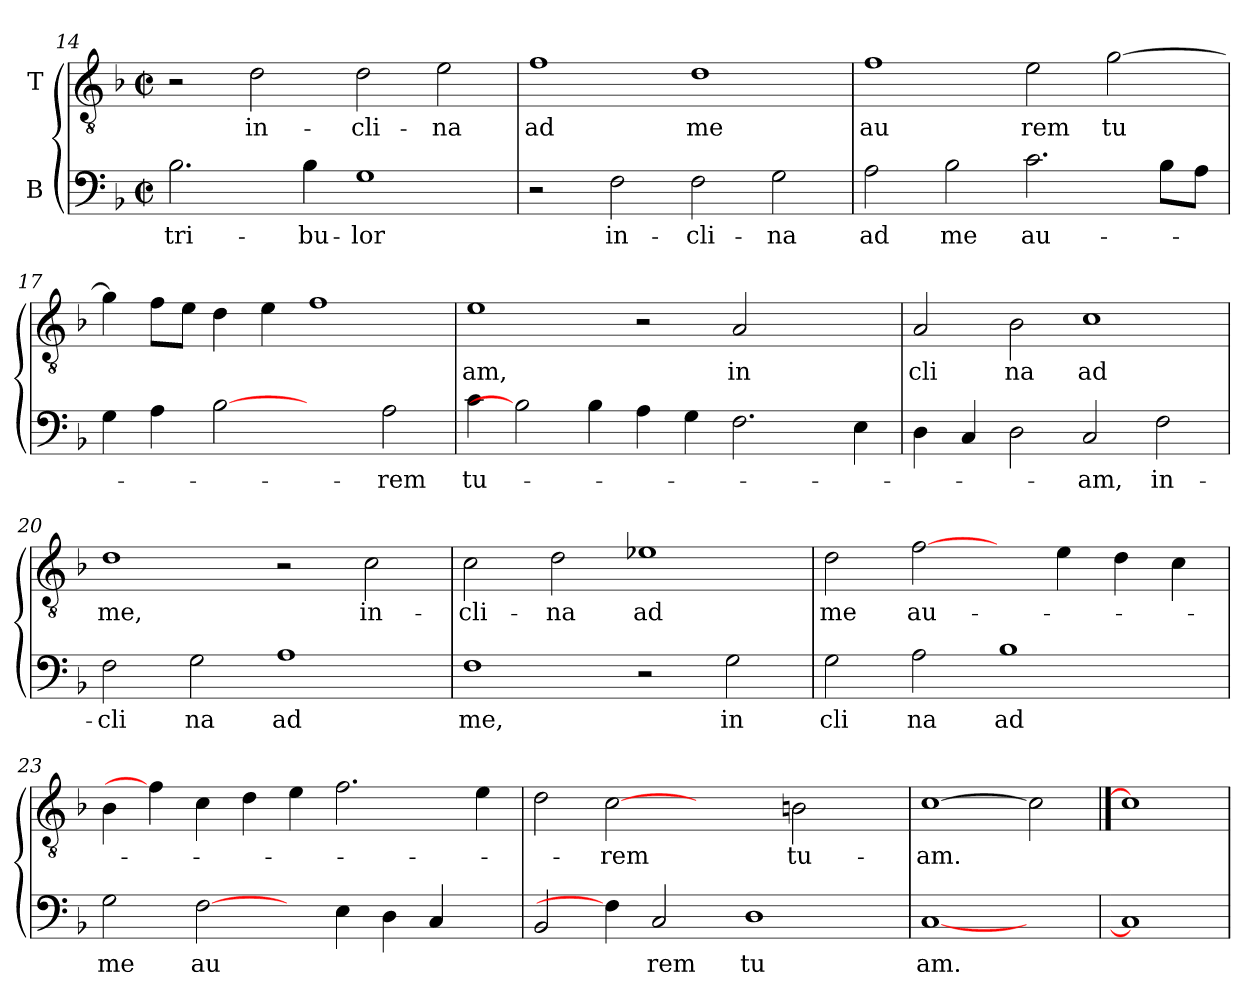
**kern	**text	**kern	**text
*part2	*part2	*part1	*part1
*staff2	*staff2	*staff1	*staff1
*I"B	*	*I"T	*
*clefF4	*	*clefGv2	*
*k[b-]	*	*k[b-]	*
*F:	*	*F:	*
*M2/2	*	*M2/2	*
*met(c|)	*	*met(c|)	*
=14	=14	=14	=14
!	!LO:LY:b:cj	!	!
2.B-\	tri-	2r	.
!	!	!	!LO:LY:b:cj
.	.	2d\	in-
!	!LO:LY:b:cj	!	!
4B-\	-bu-	.	.
!	!LO:LY:b:cj	!	!LO:LY:b:cj
1G	-lor	2d\	-cli-
!	!	!	!LO:LY:b:cj
.	.	2e\	-na
!!LO:LB:g=z
=15	=15	=15	=15
!	!	!	!LO:LY:b:cj
2r	.	1f	ad
!	!LO:LY:b:cj	!	!
2F\	in-	.	.
!	!LO:LY:b:cj	!	!LO:LY:b:cj
2F\	-cli-	1d	me
!	!LO:LY:b:cj	!	!
2G\	-na	.	.
=16	=16	=16	=16
!	!LO:LY:b:cj	!	!LO:LY:b:cj
2A\	ad	1f	au
!	!LO:LY:b:cj	!	!
2B-\	me	.	.
!	!LO:LY:b:cj	!	!LO:LY:b:cj
2.c\	au-	2e\	rem
!	!	!	!LO:LY:b:cj
.	.	[>2g\	tu
8B-\L	.	.	.
8A\J	.	.	.
=17	=17	=17	=17
4G\	.	4g\]	.
4A\	.	8f\L	.
.	.	8e\J	.
[2B-	.	4d\	.
.	.	4e\	.
2ryy	.	1f	.
!	!LO:LY:b:cj	!	!
2A\	-rem	.	.
=18	=18	=18	=18
!	!LO:LY:b:cj	!	!LO:LY:b:cj
4c\	tu-	1e	am,
2B-]	.	.	.
4B-\	.	.	.
4A\	.	2r	.
4G\	.	.	.
!	!	!	!LO:LY:b:cj
2.F\	.	2A/	in
.	.	2ryy	.
4E\	.	.	.
=19	=19	=19	=19
!	!	!	!LO:LY:b:cj
4D\	.	2A/	cli
4C/	.	.	.
!	!	!	!LO:LY:b:cj
2D\	.	2B-\	na
!	!LO:LY:b:cj	!	!LO:LY:b:cj
2C/	-am,	1c	ad
!	!LO:LY:b:cj	!	!
2F\	in-	.	.
!!LO:LB:g=z
=20	=20	=20	=20
!	!LO:LY:b:cj	!	!LO:LY:b:cj
2F\	-cli	1d	me,
!	!LO:LY:b:cj	!	!
2G\	na	.	.
!	!LO:LY:b:cj	!	!
1A	ad	2r	.
!	!	!	!LO:LY:b:cj
.	.	2c\	in-
=21	=21	=21	=21
!	!LO:LY:b:cj	!	!LO:LY:b:cj
1F	me,	2c\	-cli-
!	!	!	!LO:LY:b:cj
.	.	2d\	-na
!	!	!	!LO:LY:b:cj
2r	.	1e-X	ad
!	!LO:LY:b:cj	!	!
2G\	in	.	.
=22	=22	=22	=22
!	!LO:LY:b:cj	!	!LO:LY:b:cj
2G\	cli	2d\	me
!	!LO:LY:b:cj	!	!LO:LY:b:cj
2A\	na	[2f\	au-
!	!LO:LY:b:cj	!	!
1B-	ad	4ryy	.
.	.	4e\	.
.	.	4d\	.
.	.	4c\	.
=23	=23	=23	=23
!	!LO:LY:b:cj	!	!
2G\	me	4B-\	.
.	.	4f\]	.
!	!LO:LY:b:cj	!	!
[2F\	au	4c\	.
.	.	4d\	.
4ryy	.	4e\	.
4E\	.	2.f\	.
4D\	.	.	.
4C/	.	.	.
4ryy	.	4e\	.
=24	=24	=24	=24
2BB-/	.	2d\	.
!	!	!	!LO:LY:b:cj
4F\]	.	[2c	-rem
!	!LO:LY:b:cj	!	!
2C/	rem	.	.
.	.	2ryy	.
!	!LO:LY:b:cj	!	!
1D	tu	.	.
!	!	!	!LO:LY:b:cj
.	.	2B\	tu-
.	.	4ryy	.
=25	=25	=25	=25
!	!LO:LY:b:cj	!	!LO:LY:b:cj
[1C	am.	[1c	-am.
2ryy	.	2c]	.
=26	==26	==26	==26
1C]	.	1c]	.
=	=	=	=
*-	*-	*-	*-
